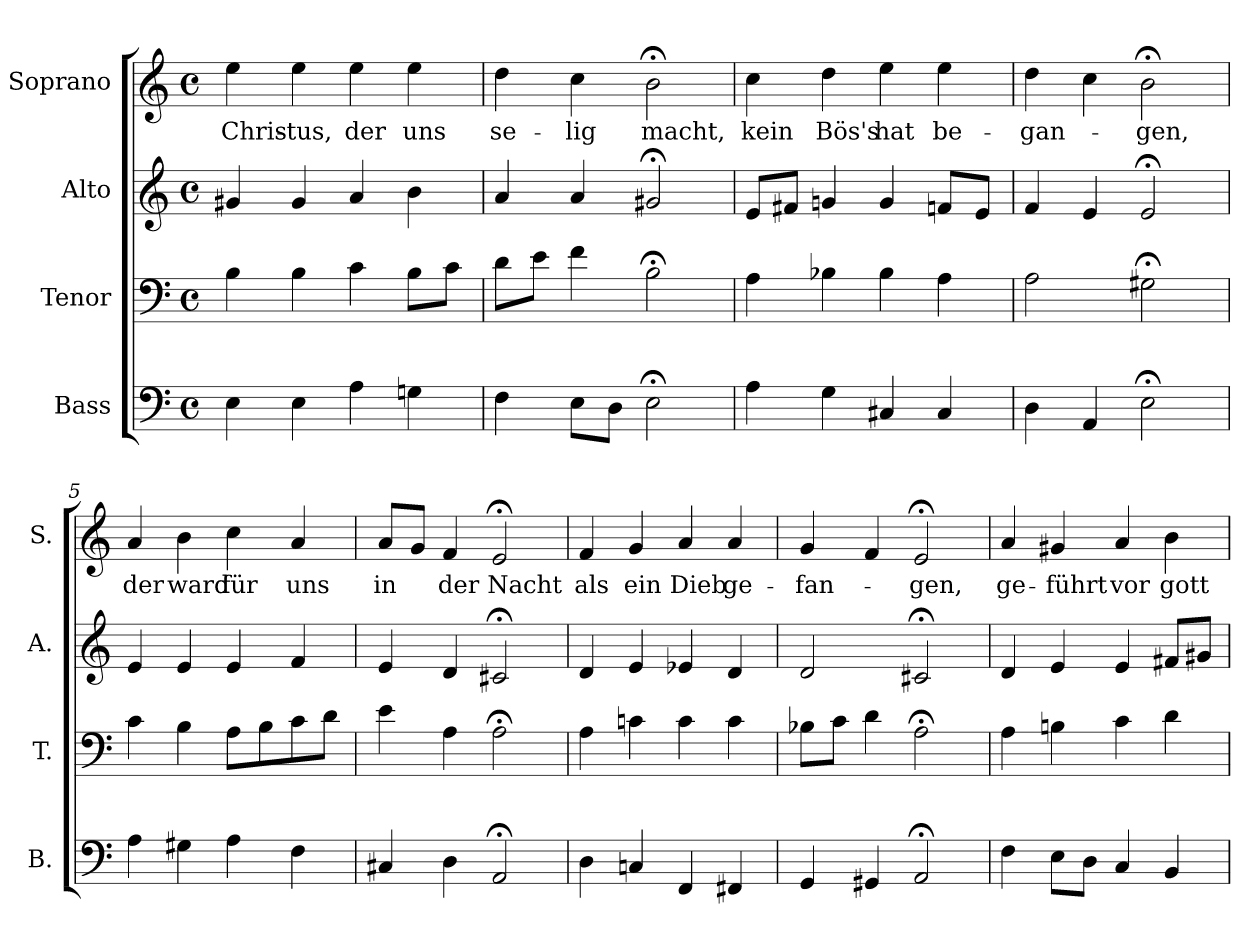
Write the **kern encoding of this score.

**kern	**kern	**kern	**kern	**text
*part4	*part3	*part2	*part1	*part1
*staff4	*staff3	*staff2	*staff1	*staff1
*I"Bass	*I"Tenor	*I"Alto	*I"Soprano	*
*I'B.	*I'T.	*I'A.	*I'S.	*
*clefF4	*clefF4	*clefG2	*clefG2	*
*k[]	*k[]	*k[]	*k[]	*
*M4/4	*M4/4	*M4/4	*M4/4	*
*met(c)	*met(c)	*met(c)	*met(c)	*
=1	=1	=1	=1	=1
!	!	!	!	!LO:LY:b
4E\	4B\	4g#X/	4ee\	Chris-
!	!	!	!	!LO:LY:b
4E\	4B\	4g#/	4ee\	-tus,
!	!	!	!	!LO:LY:b
4A\	4c\	4a/	4ee\	der
!	!	!	!	!LO:LY:b
4Gn\	8B\L	4b\	4ee\	uns
.	8c\J	.	.	.
=2	=2	=2	=2	=2
!	!	!	!	!LO:LY:b
4F\	8d\L	4a/	4dd\	se-
.	8e\J	.	.	.
!	!	!	!	!LO:LY:b
8E\L	4f\	4a/	4cc\	-lig
8D\J	.	.	.	.
!	!	!	!	!LO:LY:b
2E;<\	2B;<\	2g#X;</	2b;<\	macht,
=3	=3	=3	=3	=3
!	!	!	!	!LO:LY:b
4A\	4A\	8e/L	4cc\	kein
.	.	8f#X/J	.	.
!	!	!	!	!LO:LY:b
4G\	4B-X\	4gn/	4dd\	Bös's
!	!	!	!	!LO:LY:b
4C#X/	4B-\	4g/	4ee\	hat
!	!	!	!	!LO:LY:b
4C#/	4A\	8fn/L	4ee\	be-
.	.	8e/J	.	.
=4	=4	=4	=4	=4
!	!	!	!	!LO:LY:b
4D\	2A\	4f/	4dd\	-gan-
4AA/	.	4e/	4cc\	.
!	!	!	!	!LO:LY:b
2E;<\	2G#X;<\	2e;</	2b;<\	-gen,
=5	=5	=5	=5	=5
!	!	!	!	!LO:LY:b
4A\	4c\	4e/	4a/	der
!	!	!	!	!LO:LY:b
4G#X\	4B\	4e/	4b\	ward
!	!	!	!	!LO:LY:b
4A\	8A\L	4e/	4cc\	für
.	8B\	.	.	.
!	!	!	!	!LO:LY:b
4F\	8c\	4f/	4a/	uns
.	8d\J	.	.	.
!!LO:LB:g=z
=6	=6	=6	=6	=6
!	!	!	!	!LO:LY:b
4C#X/	4e\	4e/	8a/L	in
.	.	.	8g/J	.
!	!	!	!	!LO:LY:b
4D\	4A\	4d/	4f/	der
!	!	!	!	!LO:LY:b
2AA;</	2A;<\	2c#X;</	2e;</	Nacht
!!LO:LB:g=z
=7	=7	=7	=7	=7
!	!	!	!	!LO:LY:b
4D\	4A\	4d/	4f/	als
!	!	!	!	!LO:LY:b
4Cn/	4cn\	4e/	4g/	ein
!	!	!	!	!LO:LY:b
4FF/	4c\	4e-X/	4a/	Dieb
!	!	!	!	!LO:LY:b
4FF#X/	4c\	4d/	4a/	ge-
=8	=8	=8	=8	=8
!	!	!	!	!LO:LY:b
4GG/	8B-X\L	2d/	4g/	-fan-
.	8c\J	.	.	.
4GG#X/	4d\	.	4f/	.
!	!	!	!	!LO:LY:b
2AA;</	2A;<\	2c#X;</	2e;</	-gen,
=9	=9	=9	=9	=9
!	!	!	!	!LO:LY:b
4F\	4A\	4d/	4a/	ge-
!	!	!	!	!LO:LY:b
8E\L	4Bn\	4e/	4g#X/	-führt
8D\J	.	.	.	.
!	!	!	!	!LO:LY:b
4C/	4c\	4e/	4a/	vor
!	!	!	!	!LO:LY:b
4BB/	4d\	8f#X/L	4b\	gott-
.	.	8g#X/J	.	.
=	=	=	=	=
*-	*-	*-	*-	*-
